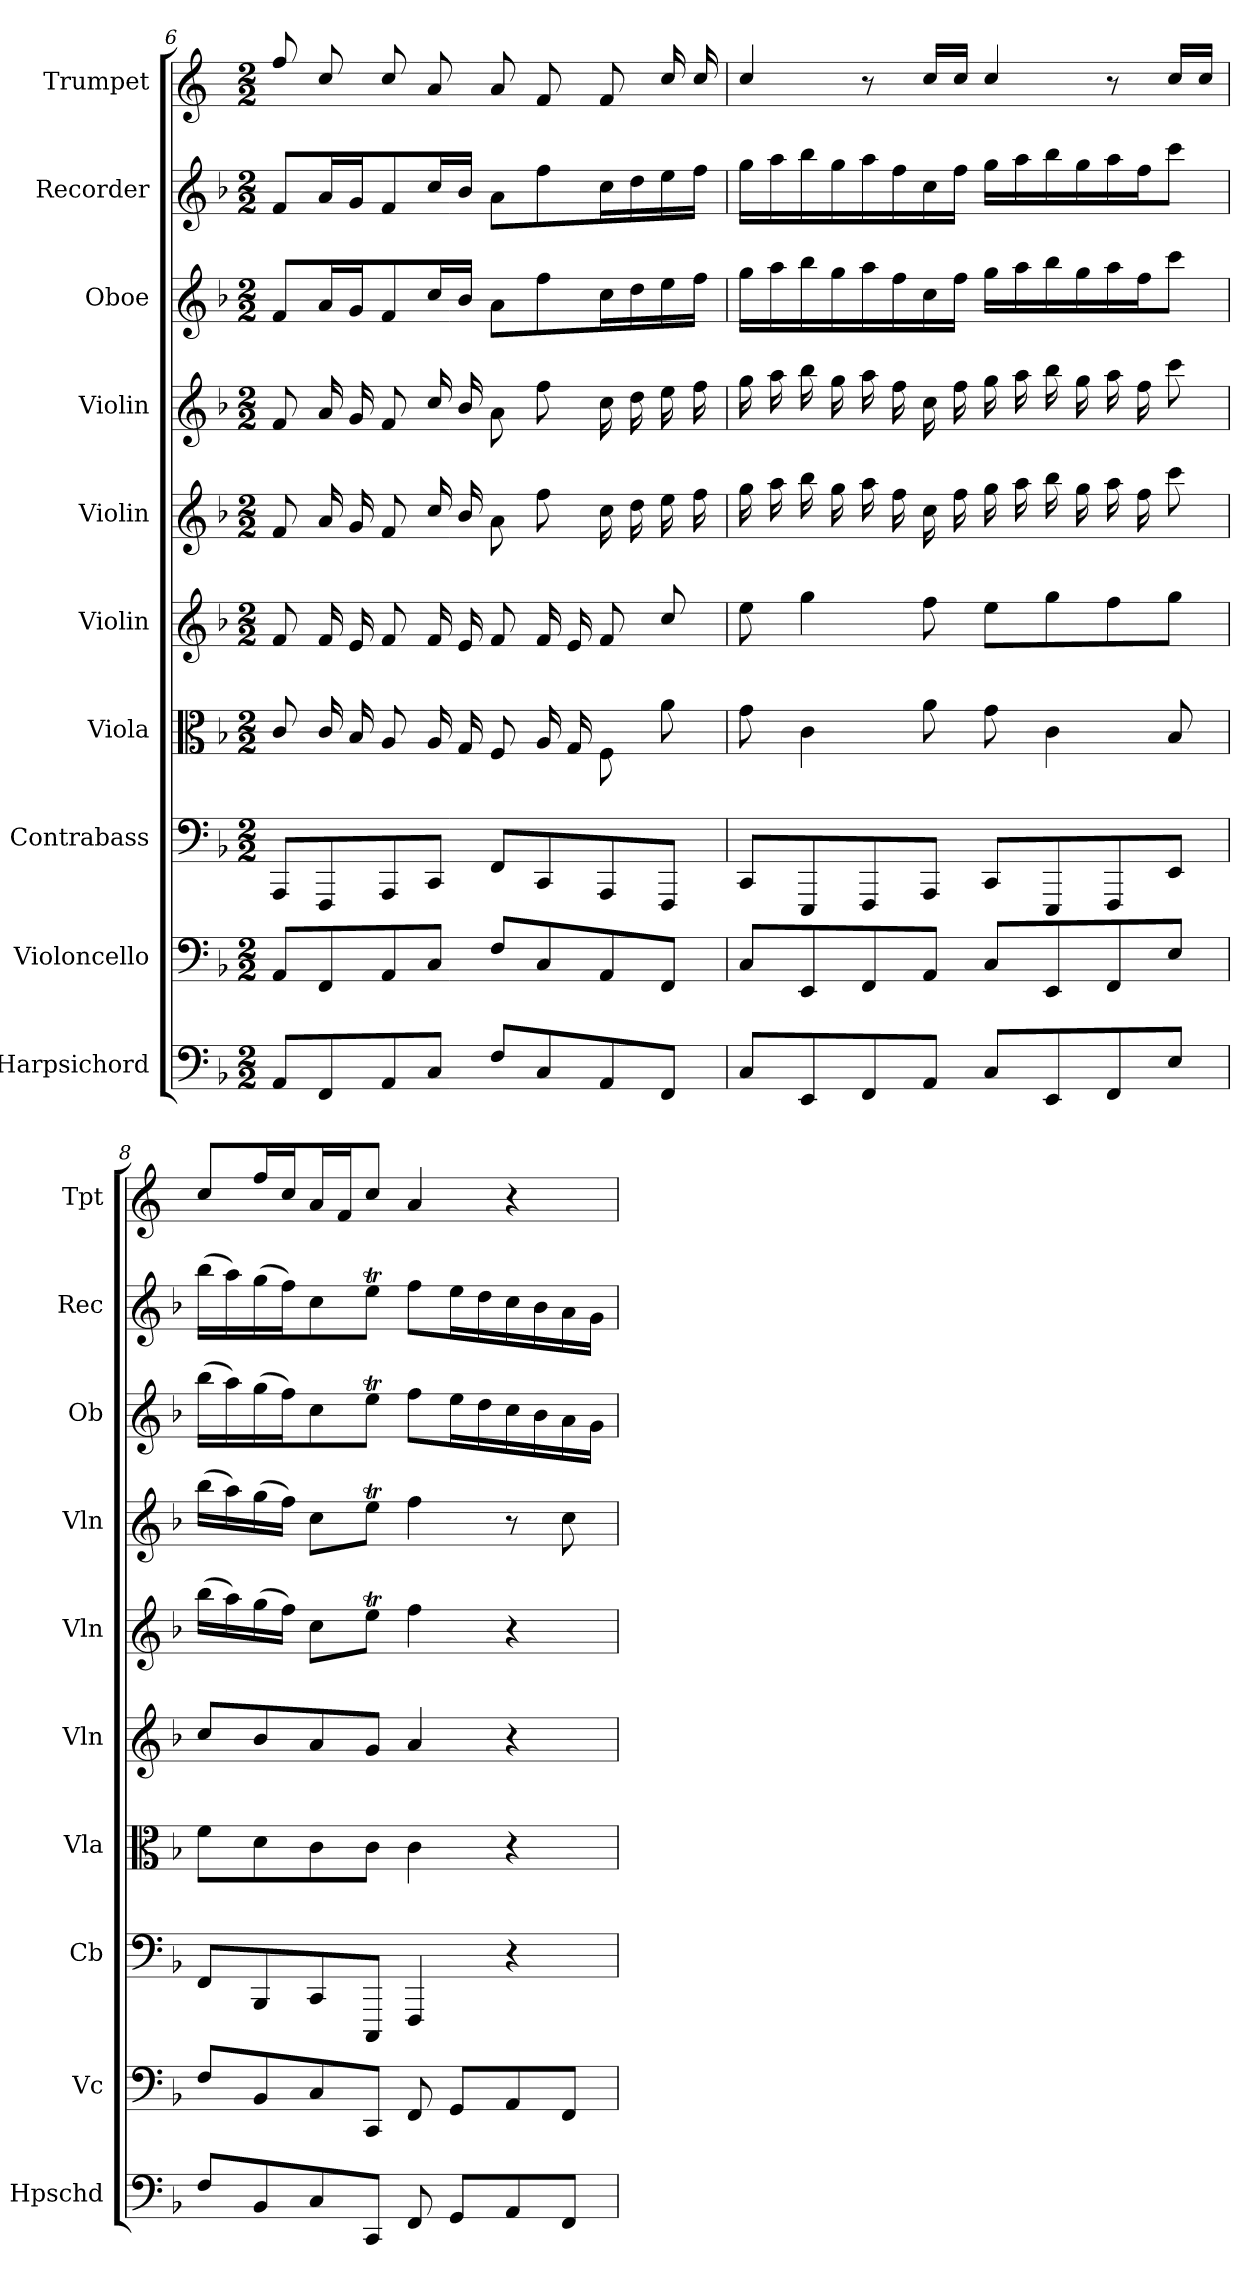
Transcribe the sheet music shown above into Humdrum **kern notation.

**kern	**kern	**kern	**kern	**kern	**kern	**kern	**kern	**kern	**kern
*part10	*part9	*part8	*part7	*part6	*part5	*part4	*part3	*part2	*part1
*staff10	*staff9	*staff8	*staff7	*staff6	*staff5	*staff4	*staff3	*staff2	*staff1
*I"Harpsichord	*I"Violoncello	*I"Contrabass	*I"Viola	*I"Violin	*I"Violin	*I"Violin	*I"Oboe	*I"Recorder	*I"Trumpet
*I'Hpschd	*I'Vc	*I'Cb	*I'Vla	*I'Vln	*I'Vln	*I'Vln	*I'Ob	*I'Rec	*I'Tpt
*clefF4	*clefF4	*clefF4	*clefC3	*clefG2	*clefG2	*clefG2	*clefG2	*clefG2	*clefG2
*	*	*ITrd7c12	*	*	*	*	*	*	*ITrd1c2
*k[b-]	*k[b-]	*k[b-]	*k[b-]	*k[b-]	*k[b-]	*k[b-]	*k[b-]	*k[b-]	*k[b-e-]
*F:	*F:	*F:	*F:	*F:	*F:	*F:	*F:	*F:	*B-:
*M2/2	*M2/2	*M2/2	*M2/2	*M2/2	*M2/2	*M2/2	*M2/2	*M2/2	*M2/2
=6	=6	=6	=6	=6	=6	=6	=6	=6	=6
8AA/L	8AA/L	8AAAA/L	8c/	8f/	8f/	8f/	8f/L	8f/L	8ee-/
8FF/	8FF/	8FFFF/	16c/	16f/	16a/	16a/	16a/L	16a/L	8b-/
.	.	.	16B-/	16e/	16g/	16g/	16g/J	16g/J	.
8AA/	8AA/	8AAAA/	8A/	8f/	8f/	8f/	8f/	8f/	8b-/
8C/J	8C/J	8CCC/J	16A/	16f/	16cc/	16cc/	16cc/L	16cc/L	8g/
.	.	.	16G/	16e/	16b-/	16b-/	16b-/JJ	16b-/JJ	.
8F/L	8F/L	8FFF/L	8F/	8f/	8a\	8a\	8a\L	8a\L	8g/
8C/	8C/	8CCC/	16A/	16f/	8ff\	8ff\	8ff\	8ff\	8e-/
.	.	.	16G/	16e/	.	.	.	.	.
8AA/	8AA/	8AAAA/	8F\	8f/	16cc\	16cc\	16cc\L	16cc\L	8e-/
.	.	.	.	.	16dd\	16dd\	16dd\	16dd\	.
8FF/J	8FF/J	8FFFF/J	8a\	8cc/	16ee\	16ee\	16ee\	16ee\	16b-/
.	.	.	.	.	16ff\	16ff\	16ff\JJ	16ff\JJ	16b-/
=7	=7	=7	=7	=7	=7	=7	=7	=7	=7
8C/L	8C/L	8CCC/L	8g\	8ee\	16gg\	16gg\	16gg\LL	16gg\LL	4b-/
.	.	.	.	.	16aa\	16aa\	16aa\	16aa\	.
8EE/	8EE/	8EEEE/	4c\	4gg\	16bb-\	16bb-\	16bb-\	16bb-\	.
.	.	.	.	.	16gg\	16gg\	16gg\	16gg\	.
8FF/	8FF/	8FFFF/	.	.	16aa\	16aa\	16aa\	16aa\	8r
.	.	.	.	.	16ff\	16ff\	16ff\	16ff\	.
8AA/J	8AA/J	8AAAA/J	8a\	8ff\	16cc\	16cc\	16cc\	16cc\	16b-/LL
.	.	.	.	.	16ff\	16ff\	16ff\JJ	16ff\JJ	16b-/JJ
8C/L	8C/L	8CCC/L	8g\	8ee\L	16gg\	16gg\	16gg\LL	16gg\LL	4b-/
.	.	.	.	.	16aa\	16aa\	16aa\	16aa\	.
8EE/	8EE/	8EEEE/	4c\	8gg\	16bb-\	16bb-\	16bb-\	16bb-\	.
.	.	.	.	.	16gg\	16gg\	16gg\	16gg\	.
8FF/	8FF/	8FFFF/	.	8ff\	16aa\	16aa\	16aa\	16aa\	8r
.	.	.	.	.	16ff\	16ff\	16ff\J	16ff\J	.
8E/J	8E/J	8EEE/J	8B-/	8gg\J	8ccc\	8ccc\	8ccc\J	8ccc\J	16b-/LL
.	.	.	.	.	.	.	.	.	16b-/JJ
=8	=8	=8	=8	=8	=8	=8	=8	=8	=8
8F/L	8F/L	8FFF/L	8f\L	8cc/L	(16bb-\LL	(16bb-\LL	(16bb-\LL	(16bb-\LL	8b-/L
.	.	.	.	.	16aa\)	16aa\)	16aa\)	16aa\)	.
8BB-/	8BB-/	8BBBB-/	8d\	8b-/	(16gg\	(16gg\	(16gg\	(16gg\	16ee-/L
.	.	.	.	.	16ff\JJ)	16ff\JJ)	16ff\J)	16ff\J)	16b-/J
8C/	8C/	8CCC/	8c\	8a/	8cc\L	8cc\L	8cc\	8cc\	16g/L
.	.	.	.	.	.	.	.	.	16e-/J
8CC/J	8CC/J	8CCCC/J	8c\J	8g/J	8eet\J	8eet\J	8eet\J	8eet\J	8b-/J
8FF/	8FF/	4FFFF/	4c\	4a/	4ff\	4ff\	8ff\L	8ff\L	4g/
8GG/L	8GG/L	.	.	.	.	.	16ee\L	16ee\L	.
.	.	.	.	.	.	.	16dd\	16dd\	.
8AA/	8AA/	4r	4r	4r	4r	8r	16cc\	16cc\	4r
.	.	.	.	.	.	.	16b-\	16b-\	.
8FF/J	8FF/J	.	.	.	.	8cc\	16a\	16a\	.
.	.	.	.	.	.	.	16g\JJ	16g\JJ	.
=	=	=	=	=	=	=	=	=	=
*-	*-	*-	*-	*-	*-	*-	*-	*-	*-
